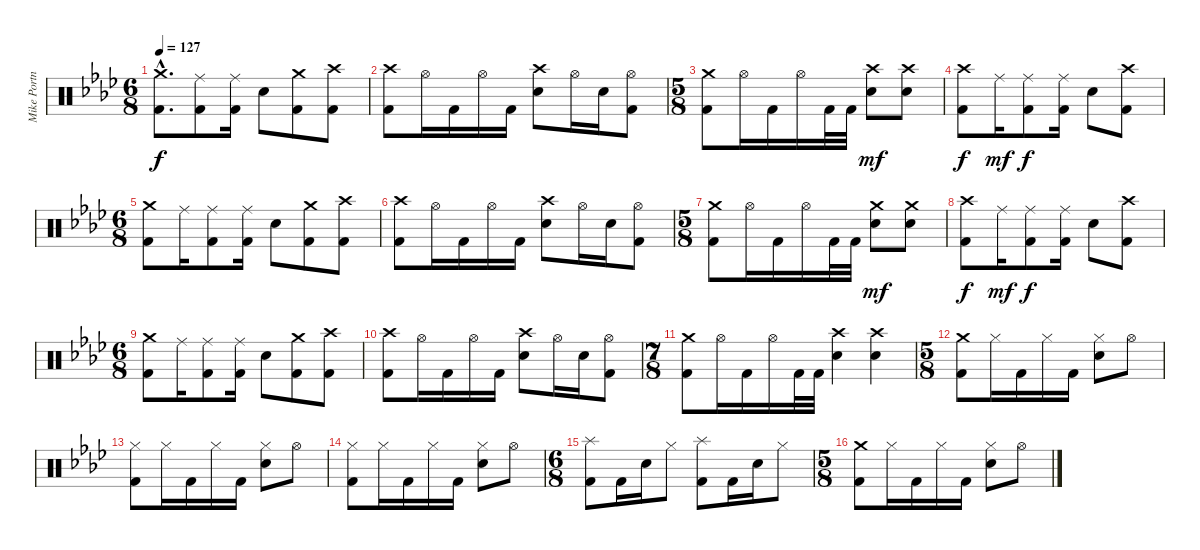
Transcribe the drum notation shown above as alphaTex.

\track ("Mike Portnoy - Drums" "Mike Portn") {instrument percussion}
\staff {score}
\articulation defaults
\ts (6 8)
\tempo 127
\clef neutral
\ks ab
("Crash medium (hit)"{hac} "Kick (hit) 2"{hac}).8{d dy f} ("Ride (middle)" "Kick (hit) 2").8 ("Ride (middle)" "Kick (hit) 2").16 "Snare (hit) 2".8 ("Crash medium (hit)" "Kick (hit) 2").8 ("Crash high (hit)" "Kick (hit) 2").8 |
("Crash high (hit)" "Kick (hit) 2").8 "Hi-Hat (open)".16 "Kick (hit) 2".16 "Hi-Hat (open)".16 "Kick (hit) 2".16 ("Snare (hit) 2" "Crash high (hit)").8 "Hi-Hat (open)".16 "Snare (hit) 2".16 ("Hi-Hat (open)" "Kick (hit) 2").8 |
\ts (5 8)
("Crash medium (hit)" "Kick (hit) 2").8 "Hi-Hat (open)".16 "Kick (hit) 2".16 "Hi-Hat (open)".16 "Kick (hit) 2".32 "Kick (hit) 2".32 ("Snare (hit) 2" "Crash high (hit)").8{dy mf} ("Snare (hit) 2" "Crash high (hit)").8 |
("Crash high (hit)" "Kick (hit) 2").8{dy f} "Ride (middle)".16{dy mf} ("Ride (middle)" "Kick (hit) 2").8{dy f} ("Ride (middle)" "Kick (hit) 2").16 "Snare (hit) 2".8 ("Crash high (hit)" "Kick (hit) 2").8 |
\ts (6 8)
("Crash medium (hit)" "Kick (hit) 2").8 "Ride (middle)".16 ("Ride (middle)" "Kick (hit) 2").8 ("Ride (middle)" "Kick (hit) 2").16 "Snare (hit) 2".8 ("Crash medium (hit)" "Kick (hit) 2").8 ("Crash high (hit)" "Kick (hit) 2").8 |
("Crash high (hit)" "Kick (hit) 2").8 "Hi-Hat (open)".16 "Kick (hit) 2".16 "Hi-Hat (open)".16 "Kick (hit) 2".16 ("Snare (hit) 2" "Crash high (hit)").8 "Hi-Hat (open)".16 "Snare (hit) 2".16 ("Hi-Hat (open)" "Kick (hit) 2").8 |
\ts (5 8)
("Crash medium (hit)" "Kick (hit) 2").8 "Hi-Hat (open)".16 "Kick (hit) 2".16 "Hi-Hat (open)".16 "Kick (hit) 2".32 "Kick (hit) 2".32 ("Snare (hit) 2" "Crash medium (hit)").8{dy mf} ("Snare (hit) 2" "Crash medium (hit)").8 |
("Crash high (hit)" "Kick (hit) 2").8{dy f} "Ride (middle)".16{dy mf} ("Ride (middle)" "Kick (hit) 2").8{dy f} ("Ride (middle)" "Kick (hit) 2").16 "Snare (hit) 2".8 ("Crash high (hit)" "Kick (hit) 2").8 |
\ts (6 8)
("Crash medium (hit)" "Kick (hit) 2").8 "Ride (middle)".16 ("Ride (middle)" "Kick (hit) 2").8 ("Ride (middle)" "Kick (hit) 2").16 "Snare (hit) 2".8 ("Crash medium (hit)" "Kick (hit) 2").8 ("Crash high (hit)" "Kick (hit) 2").8 |
("Crash high (hit)" "Kick (hit) 2").8 "Hi-Hat (open)".16 "Kick (hit) 2".16 "Hi-Hat (open)".16 "Kick (hit) 2".16 ("Snare (hit) 2" "Crash high (hit)").8 "Hi-Hat (open)".16 "Snare (hit) 2".16 ("Hi-Hat (open)" "Kick (hit) 2").8 |
\ts (7 8)
("Crash medium (hit)" "Kick (hit) 2").8 "Hi-Hat (open)".16 "Kick (hit) 2".16 "Hi-Hat (open)".16 "Kick (hit) 2".32 "Kick (hit) 2".32 ("Snare (hit) 2" "Crash high (hit)").4 ("Snare (hit) 2" "Crash high (hit)").4 |
\ts (5 8)
("Crash medium (hit)" "Kick (hit) 2").8 "Hi-Hat (closed)".16 "Kick (hit) 2".16 "Hi-Hat (closed)".16 "Kick (hit) 2".16 ("Snare (hit) 2" "Hi-Hat (closed)").8 "Hi-Hat (open)".8 |
("Hi-Hat (closed)" "Kick (hit) 2").8 "Hi-Hat (closed)".16 "Kick (hit) 2".16 "Hi-Hat (closed)".16 "Kick (hit) 2".16 ("Snare (hit) 2" "Hi-Hat (closed)").8 "Hi-Hat (open)".8 |
("Hi-Hat (closed)" "Kick (hit) 2").8 "Hi-Hat (closed)".16 "Kick (hit) 2".16 "Hi-Hat (closed)".16 "Kick (hit) 2".16 ("Snare (hit) 2" "Hi-Hat (closed)").8 "Hi-Hat (open)".8 |
\ts (6 8)
("Splash (hit)" "Kick (hit) 2").8 "Kick (hit) 2".16 "Snare (hit) 2".16 "Hi-Hat (closed)".8 ("Splash (hit)" "Kick (hit) 2").8 "Kick (hit) 2".16 "Snare (hit) 2".16 "Hi-Hat (closed)".8 |
\ts (5 8)
("Crash medium (hit)" "Kick (hit) 2").8 "Hi-Hat (closed)".16 "Kick (hit) 2".16 "Hi-Hat (closed)".16 "Kick (hit) 2".16 ("Snare (hit) 2" "Hi-Hat (closed)").8 "Hi-Hat (open)".8
